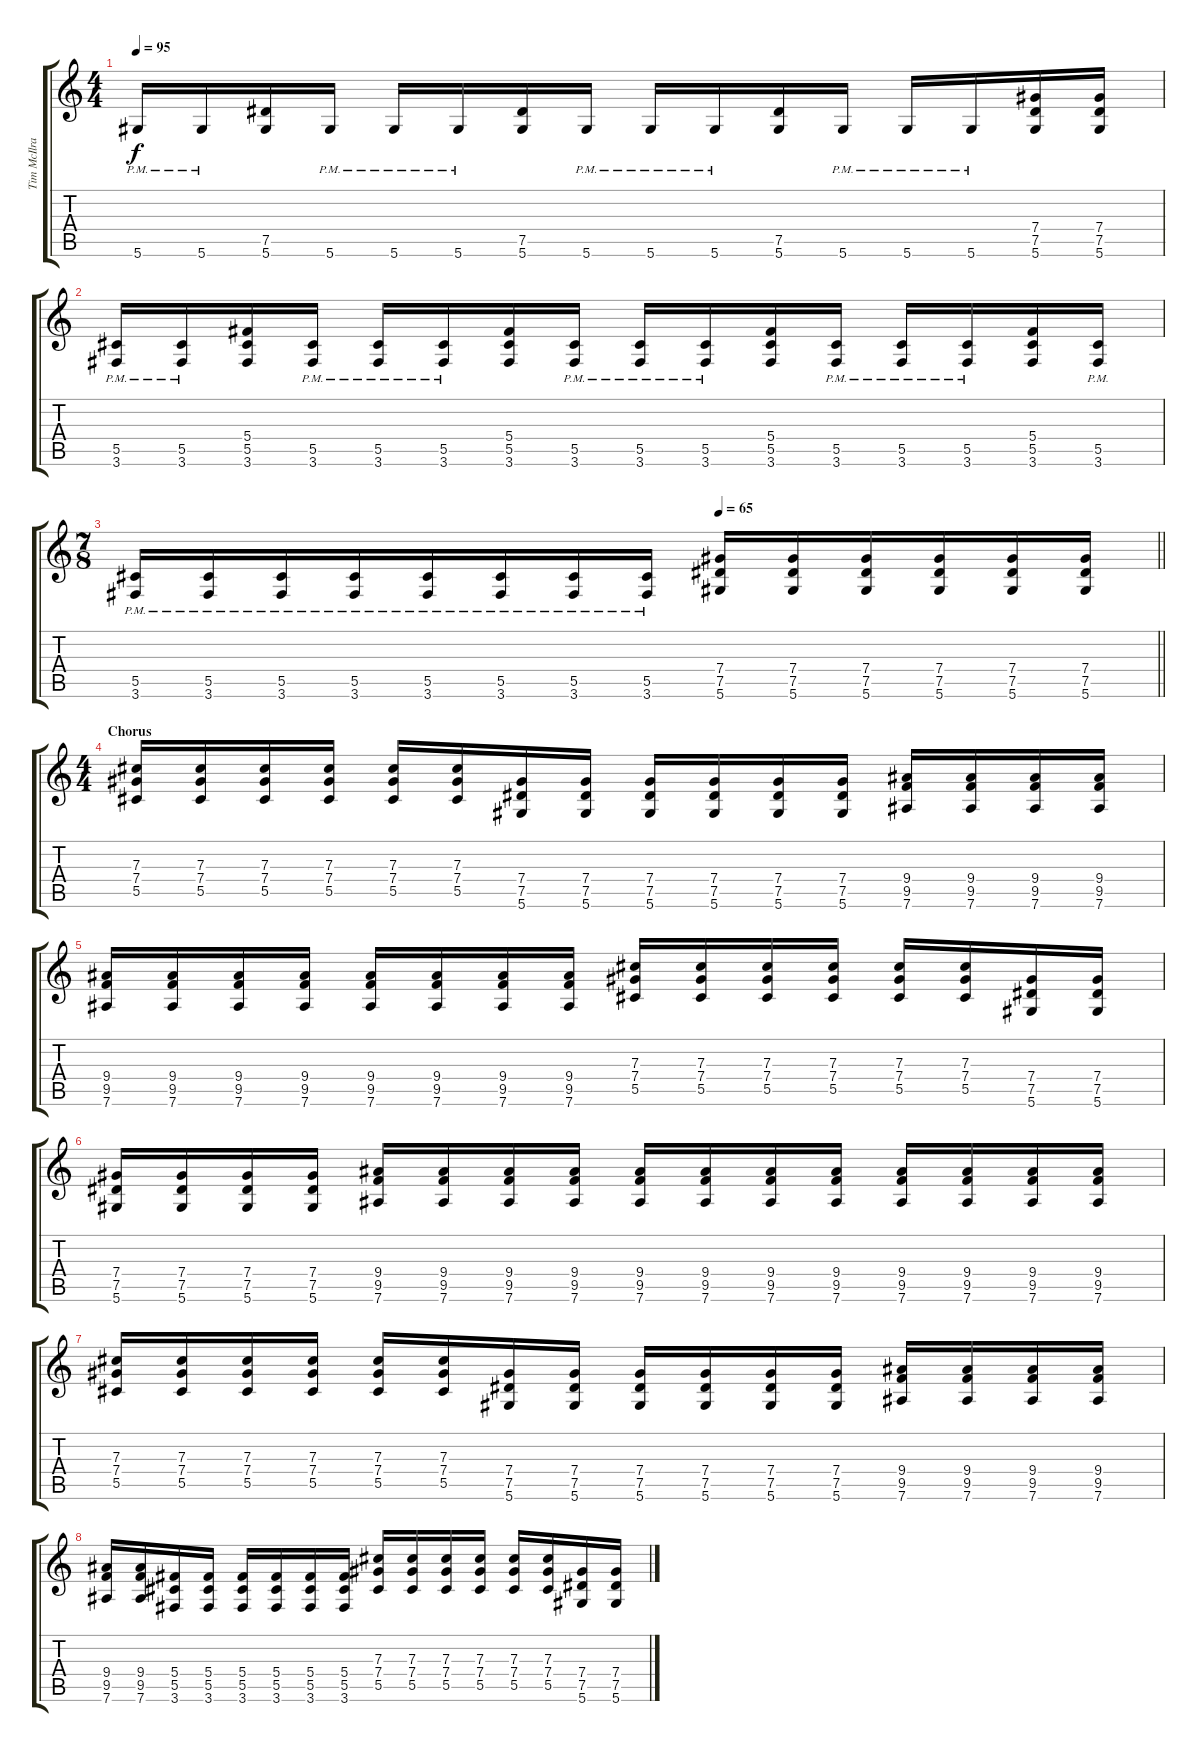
\track ("Tim McIlrath" "Tim McIlra") {instrument distortionguitar}
\staff {score tabs}
\tuning (Eb4 Bb3 Gb3 Db3 Ab2 Eb2) {hide}
\ts (4 4)
\tempo 95
\clef g2
\ks c
5.6{pm}.16{dy f} 5.6{pm}.16 (7.5 5.6).16 5.6{pm}.16 5.6{pm}.16 5.6{pm}.16 (7.5 5.6).16 5.6{pm}.16 5.6{pm}.16 5.6{pm}.16 (7.5 5.6).16 5.6{pm}.16 5.6{pm}.16 5.6{pm}.16 (7.4 7.5 5.6).16 (7.4 7.5 5.6).16 |
(5.5{pm} 3.6{pm}).16 (5.5{pm} 3.6{pm}).16 (5.4 5.5 3.6).16 (5.5{pm} 3.6{pm}).16 (5.5{pm} 3.6{pm}).16 (5.5{pm} 3.6{pm}).16 (5.4 5.5 3.6).16 (5.5{pm} 3.6{pm}).16 (5.5{pm} 3.6{pm}).16 (5.5{pm} 3.6{pm}).16 (5.4 5.5 3.6).16 (5.5{pm} 3.6{pm}).16 (5.5{pm} 3.6{pm}).16 (5.5{pm} 3.6{pm}).16 (5.4 5.5 3.6).16 (5.5{pm} 3.6{pm}).16 |
\ts (7 8)
\tempo (65 0.5714285714285714)
\barLineRight lightlight
(5.5{pm} 3.6{pm}).16 (5.5{pm} 3.6{pm}).16 (5.5{pm} 3.6{pm}).16 (5.5{pm} 3.6{pm}).16 (5.5{pm} 3.6{pm}).16 (5.5{pm} 3.6{pm}).16 (5.5{pm} 3.6{pm}).16 (5.5{pm} 3.6{pm}).16 (7.4 7.5 5.6).16 (7.4 7.5 5.6).16 (7.4 7.5 5.6).16 (7.4 7.5 5.6).16 (7.4 7.5 5.6).16 (7.4 7.5 5.6).16 |
\ts (4 4)
\section ("" "Chorus")
(7.3 7.4 5.5).16 (7.3 7.4 5.5).16 (7.3 7.4 5.5).16 (7.3 7.4 5.5).16 (7.3 7.4 5.5).16 (7.3 7.4 5.5).16 (7.4 7.5 5.6).16 (7.4 7.5 5.6).16 (7.4 7.5 5.6).16 (7.4 7.5 5.6).16 (7.4 7.5 5.6).16 (7.4 7.5 5.6).16 (9.4 9.5 7.6).16 (9.4 9.5 7.6).16 (9.4 9.5 7.6).16 (9.4 9.5 7.6).16 |
(9.4 9.5 7.6).16 (9.4 9.5 7.6).16 (9.4 9.5 7.6).16 (9.4 9.5 7.6).16 (9.4 9.5 7.6).16 (9.4 9.5 7.6).16 (9.4 9.5 7.6).16 (9.4 9.5 7.6).16 (7.3 7.4 5.5).16 (7.3 7.4 5.5).16 (7.3 7.4 5.5).16 (7.3 7.4 5.5).16 (7.3 7.4 5.5).16 (7.3 7.4 5.5).16 (7.4 7.5 5.6).16 (7.4 7.5 5.6).16 |
(7.4 7.5 5.6).16 (7.4 7.5 5.6).16 (7.4 7.5 5.6).16 (7.4 7.5 5.6).16 (9.4 9.5 7.6).16 (9.4 9.5 7.6).16 (9.4 9.5 7.6).16 (9.4 9.5 7.6).16 (9.4 9.5 7.6).16 (9.4 9.5 7.6).16 (9.4 9.5 7.6).16 (9.4 9.5 7.6).16 (9.4 9.5 7.6).16 (9.4 9.5 7.6).16 (9.4 9.5 7.6).16 (9.4 9.5 7.6).16 |
(7.3 7.4 5.5).16 (7.3 7.4 5.5).16 (7.3 7.4 5.5).16 (7.3 7.4 5.5).16 (7.3 7.4 5.5).16 (7.3 7.4 5.5).16 (7.4 7.5 5.6).16 (7.4 7.5 5.6).16 (7.4 7.5 5.6).16 (7.4 7.5 5.6).16 (7.4 7.5 5.6).16 (7.4 7.5 5.6).16 (9.4 9.5 7.6).16 (9.4 9.5 7.6).16 (9.4 9.5 7.6).16 (9.4 9.5 7.6).16 |
(9.4 9.5 7.6).16 (9.4 9.5 7.6).16 (5.4 5.5 3.6).16 (5.4 5.5 3.6).16 (5.4 5.5 3.6).16 (5.4 5.5 3.6).16 (5.4 5.5 3.6).16 (5.4 5.5 3.6).16 (7.3 7.4 5.5).16 (7.3 7.4 5.5).16 (7.3 7.4 5.5).16 (7.3 7.4 5.5).16 (7.3 7.4 5.5).16 (7.3 7.4 5.5).16 (7.4 7.5 5.6).16 (7.4 7.5 5.6).16
